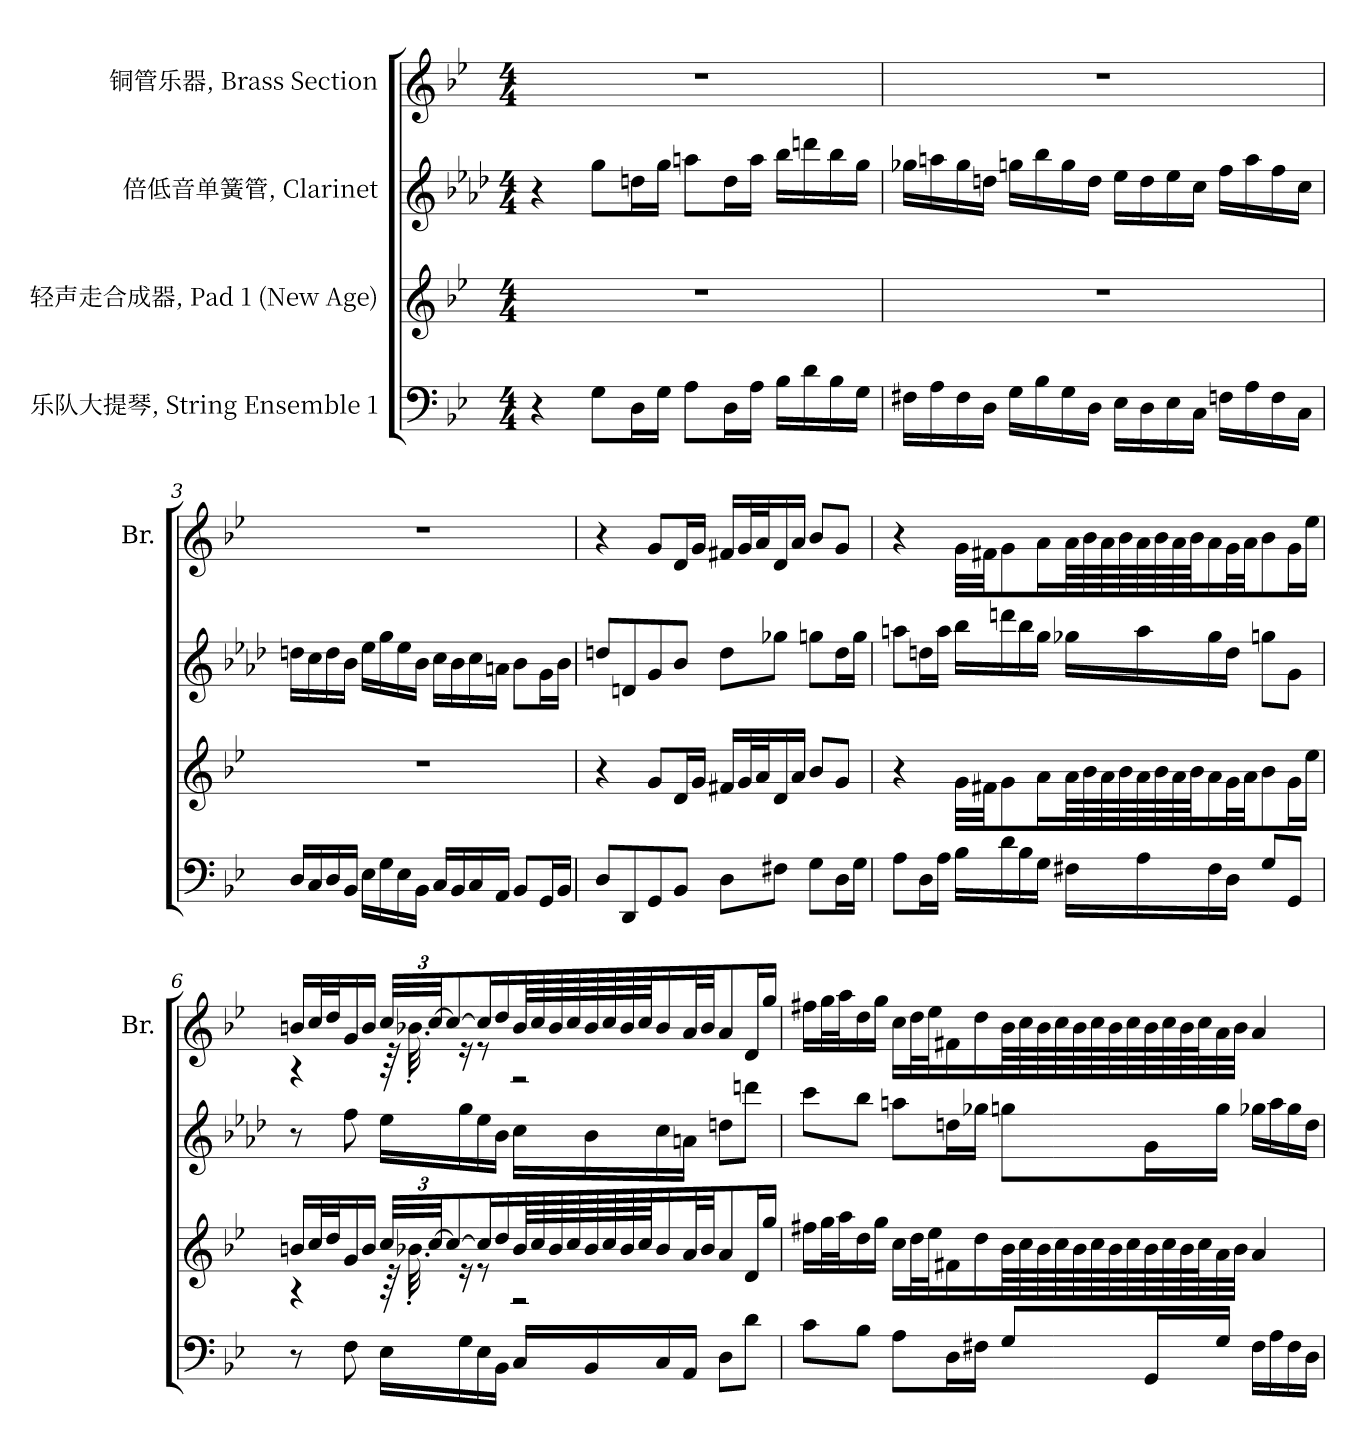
**kern	**kern	**kern	**kern
*part4	*part3	*part2	*part1
*staff4	*staff3	*staff2	*staff1
*I"乐队大提琴, String Ensemble 1	*I"轻声走合成器, Pad 1 (New Age)	*I"倍低音单簧管, Clarinet	*I"铜管乐器, Brass Section
*	*	*	*I'Br.
*clefF4	*clefG2	*clefG2	*clefG2
*	*	*ITrd15c26	*
*k[b-e-]	*k[b-e-]	*k[b-e-a-d-]	*k[b-e-]
*M4/4	*M4/4	*M4/4	*M4/4
*MM45	*MM45	*MM45	*MM45
=1	=1	=1	=1
4r	1r	4r	1r
8G\L	.	8G\L	.
16D\L	.	16Dn\L	.
16G\JJ	.	16G\JJ	.
8A\L	.	8An\L	.
16D\L	.	16D\L	.
16A\JJ	.	16A\JJ	.
16B-\LL	.	16B-\LL	.
16d\	.	16dn\	.
16B-\	.	16B-\	.
16G\JJ	.	16G\JJ	.
!!LO:LB:g=z
=2	=2	=2	=2
16F#X\LL	1r	16G-X\LL	1r
16A\	.	16An\	.
16F#\	.	16G-\	.
16D\JJ	.	16Dn\JJ	.
16G\LL	.	16Gn\LL	.
16B-\	.	16B-\	.
16G\	.	16G\	.
16D\JJ	.	16D\JJ	.
16E-\LL	.	16E-\LL	.
16D\	.	16D\	.
16E-\	.	16E-\	.
16C\JJ	.	16C\JJ	.
16Fn\LL	.	16F\LL	.
16A\	.	16A\	.
16F\	.	16F\	.
16C\JJ	.	16C\JJ	.
=3	=3	=3	=3
16D/LL	1r	16Dn\LL	1r
16C/	.	16C\	.
16D/	.	16D\	.
16BB-/JJ	.	16BB-\JJ	.
16E-\LL	.	16E-\LL	.
16G\	.	16G\	.
16E-\	.	16E-\	.
16BB-\JJ	.	16BB-\JJ	.
16C/LL	.	16C\LL	.
16BB-/	.	16BB-\	.
16C/	.	16C\	.
16AA/JJ	.	16AAn\JJ	.
8BB-/L	.	8BB-\L	.
16GG/L	.	16GG\L	.
16BB-/JJ	.	16BB-\JJ	.
!!LO:LB:g=z
=4	=4	=4	=4
8D/L	4r	8Dn/L	4r
8DD/	.	8DDn/	.
8GG/	8g/L	8GG/	8g/L
8BB-/J	16d/L	8BB-/J	16d/L
.	16g/JJ	.	16g/JJ
8D\L	16f#X/LL	8D\L	16f#X/LL
.	32g/L	.	32g/L
.	32a/J	.	32a/J
8F#X\J	16d/	8G-X\J	16d/
.	16a/JJ	.	16a/JJ
8G\L	8b-/L	8Gn\L	8b-/L
16D\L	8g/J	16D\L	8g/J
16G\JJ	.	16G\JJ	.
=5	=5	=5	=5
8A\L	4r	8An\L	4r
16D\L	.	16Dn\L	.
16A\JJ	.	16A\JJ	.
16B-\LL	32g\LLL	16B-\LL	32g\LLL
.	32f#X\JJ	.	32f#X\JJ
16d\	8g\	16dn\	8g\
16B-\	.	16B-\	.
16G\JJ	16a\L	16G\JJ	16a\L
16F#X\LL	64a\LL	16G-X\LL	64a\LL
.	64b-\	.	64b-\
.	64a\	.	64a\
.	64b-\	.	64b-\
16A\	64a\	16A\	64a\
.	64b-\	.	64b-\
.	64a\	.	64a\
.	64b-\JJ	.	64b-\JJ
16F#\	16a\	16G-\	16a\
16D\JJ	32g\L	16D\JJ	32g\L
.	32a\JJ	.	32a\JJ
8G/L	8b-\	8Gn\L	8b-\
8GG/J	16g\L	8GG\J	16g\L
.	16ee-\JJ	.	16ee-\JJ
!!LO:PB:g=z
=6	=6	=6	=6
*	*^	*	*^
8r	16bn/LL	4r	8r	16bn/LL	4r
.	32cc/L	.	.	32cc/L	.
.	32dd/J	.	.	32dd/J	.
8F\	16g/	.	8F\	16g/	.
.	16b/JJ	.	.	16b/JJ	.
*	*Xbrackettup	*	*	*Xbrackettup	*
16E-\LL	48cc/LLL	64r	16E-\LL	48cc/LLL	64r
.	.	32.b-X'\	.	.	32.b-X'\
.	[48cc/JJ	.	.	[48cc/JJ	.
.	12cc/_	.	.	12cc/_	.
16G\	.	16r	16G\	.	16r
16E-\	16cc/L]	8r	16E-\	16cc/L]	8r
16BB-\JJ	16dd/	.	16BB-\JJ	16dd/	.
16C/LL	64b-/LL	2r	16C\LL	64b-/LL	2r
.	64cc/	.	.	64cc/	.
.	64b-/	.	.	64b-/	.
.	64cc/	.	.	64cc/	.
16BB-/	64b-/	.	16BB-\	64b-/	.
.	64cc/	.	.	64cc/	.
.	64b-/	.	.	64b-/	.
.	64cc/JJ	.	.	64cc/JJ	.
16C/	16b-/	.	16C\	16b-/	.
16AA/JJ	32a/L	.	16AAn\JJ	32a/L	.
.	32b-/JJ	.	.	32b-/JJ	.
8D\L	8a/	.	8Dn\L	8a/	.
8d\J	16d/L	.	8dn\J	16d/L	.
.	16gg/JJ	.	.	16gg/JJ	.
*	*v	*v	*	*v	*v
!!LO:LB:g=z
=7	=7	=7	=7
8c\L	16ff#X\LL	8c\L	16ff#X\LL
.	32gg\L	.	32gg\L
.	32aa\J	.	32aa\J
8B-\J	16dd\	8B-\J	16dd\
.	16gg\JJ	.	16gg\JJ
8A\L	16cc\LL	8An\L	16cc\LL
.	32dd\L	.	32dd\L
.	32ee-\J	.	32ee-\J
16D\L	16f#X\	16Dn\L	16f#X\
16F#X\JJ	16dd\	16G-X\JJ	16dd\
8G/L	64b-\LL	8Gn\L	64b-\LL
.	64cc\	.	64cc\
.	64b-\	.	64b-\
.	64cc\	.	64cc\
.	64b-\	.	64b-\
.	64cc\	.	64cc\
.	64b-\	.	64b-\
.	64cc\	.	64cc\
16GG/L	64b-\	16GG\L	64b-\
.	64cc\	.	64cc\
.	64b-\	.	64b-\
.	64cc\J	.	64cc\J
16G/JJ	32a\	16G\JJ	32a\
.	32b-\JJJ	.	32b-\JJJ
16F#\LL	4a/	16G-X\LL	4a/
16A\	.	16A\	.
16F#\	.	16G-\	.
16D\JJ	.	16D\JJ	.
=	=	=	=
*-	*-	*-	*-
